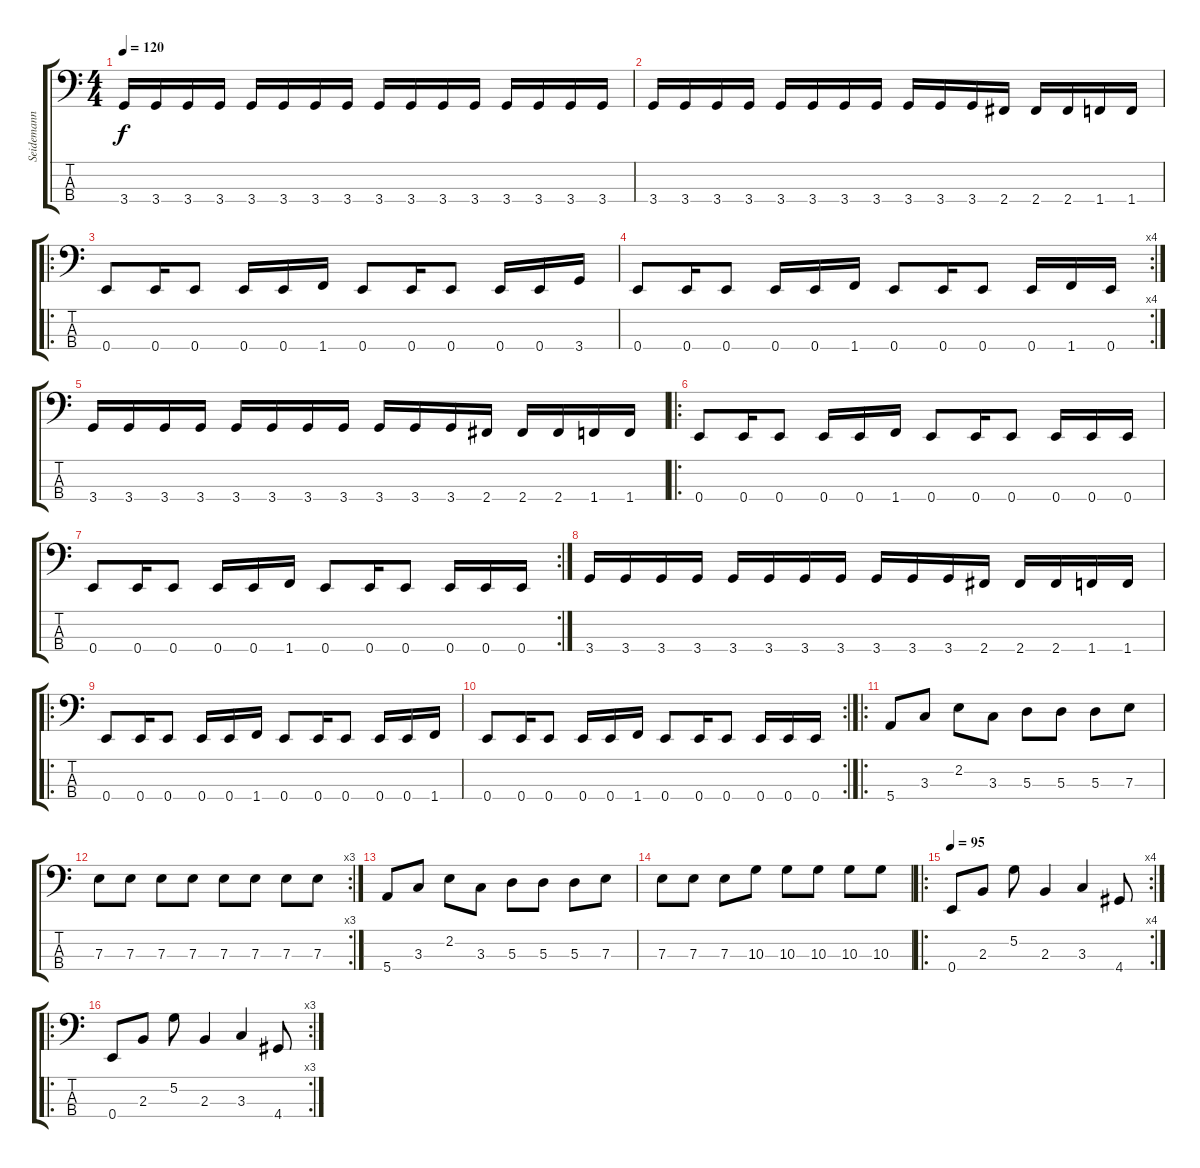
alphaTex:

\track ("Seidemann" "Seidemann") {instrument electricbassfinger}
\staff {score tabs}
\tuning (G2 D2 A1 E1) {hide}
\ts (4 4)
\tempo 120
\clef f4
\ks c
3.4.16{dy f} 3.4.16 3.4.16 3.4.16 3.4.16 3.4.16 3.4.16 3.4.16 3.4.16 3.4.16 3.4.16 3.4.16 3.4.16 3.4.16 3.4.16 3.4.16 |
3.4.16 3.4.16 3.4.16 3.4.16 3.4.16 3.4.16 3.4.16 3.4.16 3.4.16 3.4.16 3.4.16 2.4.16 2.4.16 2.4.16 1.4.16 1.4.16 |
\ro
0.4.8 0.4.16 0.4.8 0.4.16 0.4.16 1.4.16 0.4.8 0.4.16 0.4.8 0.4.16 0.4.16 3.4.16 |
\rc 4
0.4.8 0.4.16 0.4.8 0.4.16 0.4.16 1.4.16 0.4.8 0.4.16 0.4.8 0.4.16 1.4.16 0.4.16 |
3.4.16 3.4.16 3.4.16 3.4.16 3.4.16 3.4.16 3.4.16 3.4.16 3.4.16 3.4.16 3.4.16 2.4.16 2.4.16 2.4.16 1.4.16 1.4.16 |
\ro
0.4.8 0.4.16 0.4.8 0.4.16 0.4.16 1.4.16 0.4.8 0.4.16 0.4.8 0.4.16 0.4.16 0.4.16 |
\rc 2
0.4.8 0.4.16 0.4.8 0.4.16 0.4.16 1.4.16 0.4.8 0.4.16 0.4.8 0.4.16 0.4.16 0.4.16 |
3.4.16 3.4.16 3.4.16 3.4.16 3.4.16 3.4.16 3.4.16 3.4.16 3.4.16 3.4.16 3.4.16 2.4.16 2.4.16 2.4.16 1.4.16 1.4.16 |
\ro
0.4.8 0.4.16 0.4.8 0.4.16 0.4.16 1.4.16 0.4.8 0.4.16 0.4.8 0.4.16 0.4.16 1.4.16 |
\rc 2
0.4.8 0.4.16 0.4.8 0.4.16 0.4.16 1.4.16 0.4.8 0.4.16 0.4.8 0.4.16 0.4.16 0.4.16 |
\ro
5.4.8 3.3.8 2.2.8 3.3.8 5.3.8 5.3.8 5.3.8 7.3.8 |
\rc 3
7.3.8 7.3.8 7.3.8 7.3.8 7.3.8 7.3.8 7.3.8 7.3.8 |
5.4.8 3.3.8 2.2.8 3.3.8 5.3.8 5.3.8 5.3.8 7.3.8 |
7.3.8 7.3.8 7.3.8 10.3.8 10.3.8 10.3.8 10.3.8 10.3.8 |
\ro
\rc 4
\tempo 95
0.4.8 2.3.8 5.2.8 2.3.4 3.3.4 4.4.8 |
\ro
\rc 3
0.4.8 2.3.8 5.2.8 2.3.4 3.3.4 4.4.8
